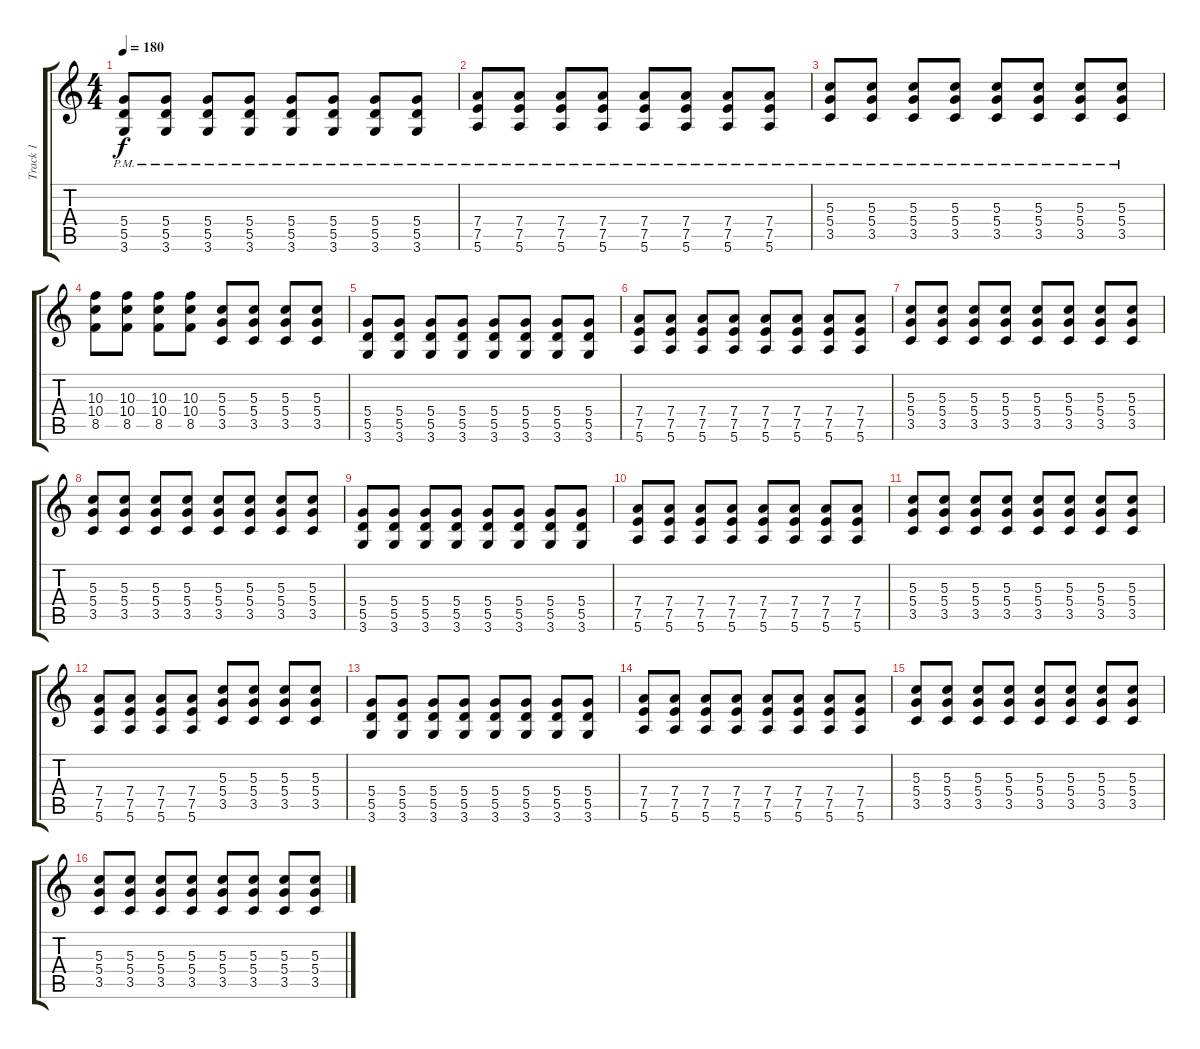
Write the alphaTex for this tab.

\track ("Track 1" "Track 1") {instrument overdrivenguitar}
\staff {score tabs}
\tuning (E4 B3 G3 D3 A2 E2) {hide}
\ts (4 4)
\tempo 180
\clef g2
\ks c
(5.4{pm} 5.5{pm} 3.6).8{dy f} (5.4{pm} 5.5{pm} 3.6).8 (5.4{pm} 5.5{pm} 3.6).8 (5.4{pm} 5.5{pm} 3.6).8 (5.4{pm} 5.5{pm} 3.6).8 (5.4{pm} 5.5{pm} 3.6).8 (5.4{pm} 5.5{pm} 3.6).8 (5.4{pm} 5.5{pm} 3.6).8 |
(7.4{pm} 7.5{pm} 5.6).8 (7.4{pm} 7.5{pm} 5.6).8 (7.4{pm} 7.5{pm} 5.6).8 (7.4{pm} 7.5{pm} 5.6).8 (7.4{pm} 7.5{pm} 5.6).8 (7.4{pm} 7.5{pm} 5.6).8 (7.4{pm} 7.5{pm} 5.6).8 (7.4{pm} 7.5{pm} 5.6).8 |
(5.3{pm} 5.4{pm} 3.5).8 (5.3{pm} 5.4{pm} 3.5).8 (5.3{pm} 5.4{pm} 3.5).8 (5.3{pm} 5.4{pm} 3.5).8 (5.3{pm} 5.4{pm} 3.5).8 (5.3{pm} 5.4{pm} 3.5).8 (5.3{pm} 5.4{pm} 3.5).8 (5.3{pm} 5.4{pm} 3.5).8 |
(10.3 10.4 8.5).8 (10.3 10.4 8.5).8 (10.3 10.4 8.5).8 (10.3 10.4 8.5).8 (5.3 5.4 3.5).8 (5.3 5.4 3.5).8 (5.3 5.4 3.5).8 (5.3 5.4 3.5).8 |
(5.4 5.5 3.6).8 (5.4 5.5 3.6).8 (5.4 5.5 3.6).8 (5.4 5.5 3.6).8 (5.4 5.5 3.6).8 (5.4 5.5 3.6).8 (5.4 5.5 3.6).8 (5.4 5.5 3.6).8 |
(7.4 7.5 5.6).8 (7.4 7.5 5.6).8 (7.4 7.5 5.6).8 (7.4 7.5 5.6).8 (7.4 7.5 5.6).8 (7.4 7.5 5.6).8 (7.4 7.5 5.6).8 (7.4 7.5 5.6).8 |
(5.3 5.4 3.5).8 (5.3 5.4 3.5).8 (5.3 5.4 3.5).8 (5.3 5.4 3.5).8 (5.3 5.4 3.5).8 (5.3 5.4 3.5).8 (5.3 5.4 3.5).8 (5.3 5.4 3.5).8 |
(5.3 5.4 3.5).8 (5.3 5.4 3.5).8 (5.3 5.4 3.5).8 (5.3 5.4 3.5).8 (5.3 5.4 3.5).8 (5.3 5.4 3.5).8 (5.3 5.4 3.5).8 (5.3 5.4 3.5).8 |
(5.4 5.5 3.6).8 (5.4 5.5 3.6).8 (5.4 5.5 3.6).8 (5.4 5.5 3.6).8 (5.4 5.5 3.6).8 (5.4 5.5 3.6).8 (5.4 5.5 3.6).8 (5.4 5.5 3.6).8 |
(7.4 7.5 5.6).8 (7.4 7.5 5.6).8 (7.4 7.5 5.6).8 (7.4 7.5 5.6).8 (7.4 7.5 5.6).8 (7.4 7.5 5.6).8 (7.4 7.5 5.6).8 (7.4 7.5 5.6).8 |
(5.3 5.4 3.5).8 (5.3 5.4 3.5).8 (5.3 5.4 3.5).8 (5.3 5.4 3.5).8 (5.3 5.4 3.5).8 (5.3 5.4 3.5).8 (5.3 5.4 3.5).8 (5.3 5.4 3.5).8 |
(7.4 7.5 5.6).8 (7.4 7.5 5.6).8 (7.4 7.5 5.6).8 (7.4 7.5 5.6).8 (5.3 5.4 3.5).8 (5.3 5.4 3.5).8 (5.3 5.4 3.5).8 (5.3 5.4 3.5).8 |
(5.4 5.5 3.6).8 (5.4 5.5 3.6).8 (5.4 5.5 3.6).8 (5.4 5.5 3.6).8 (5.4 5.5 3.6).8 (5.4 5.5 3.6).8 (5.4 5.5 3.6).8 (5.4 5.5 3.6).8 |
(7.4 7.5 5.6).8 (7.4 7.5 5.6).8 (7.4 7.5 5.6).8 (7.4 7.5 5.6).8 (7.4 7.5 5.6).8 (7.4 7.5 5.6).8 (7.4 7.5 5.6).8 (7.4 7.5 5.6).8 |
(5.3 5.4 3.5).8 (5.3 5.4 3.5).8 (5.3 5.4 3.5).8 (5.3 5.4 3.5).8 (5.3 5.4 3.5).8 (5.3 5.4 3.5).8 (5.3 5.4 3.5).8 (5.3 5.4 3.5).8 |
(5.3 5.4 3.5).8 (5.3 5.4 3.5).8 (5.3 5.4 3.5).8 (5.3 5.4 3.5).8 (5.3 5.4 3.5).8 (5.3 5.4 3.5).8 (5.3 5.4 3.5).8 (5.3 5.4 3.5).8
